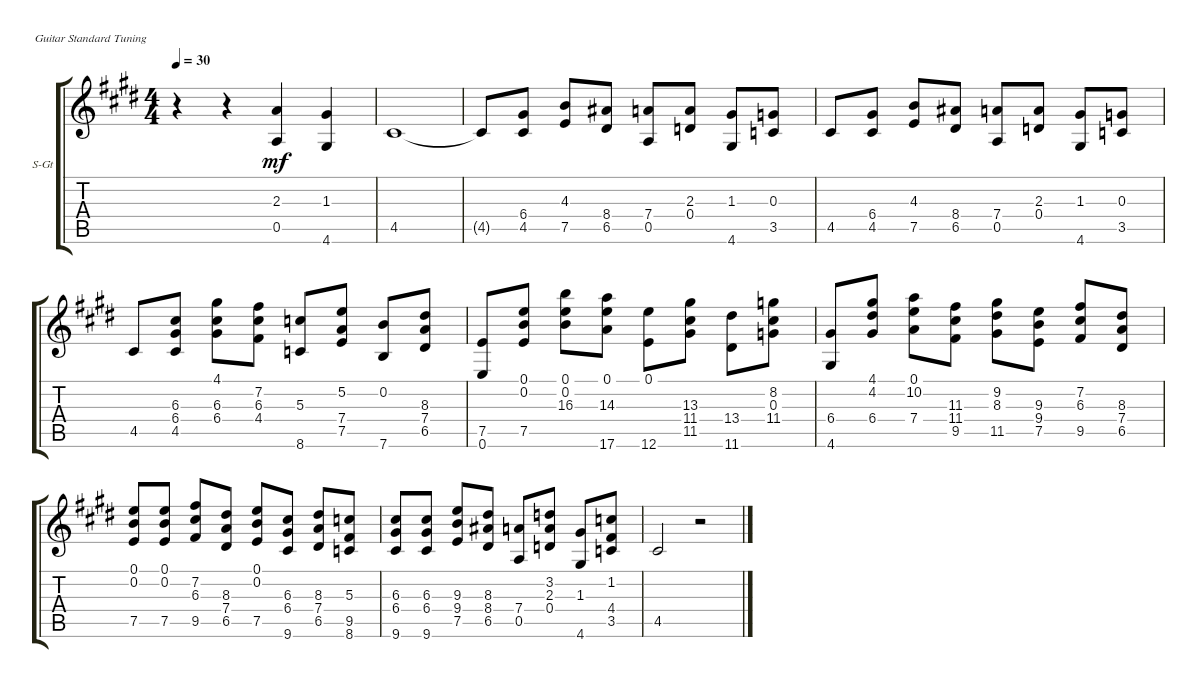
\defaultSystemsLayout 4
\bracketExtendMode groupsimilarinstruments
\firstSystemTrackNameOrientation horizontal
\otherSystemsTrackNameOrientation horizontal
\defaultBarNumberDisplay Hide
\track ("Steel Guitar [0]" "S-Gt") {instrument acousticguitarsteel}
\staff {score tabs}
\tuning (E4 B3 G3 D3 A2 E2)
\ts (4 4)
\tempo 30
\clef g2
\ks c#minor
r.4{dy mf instrument acousticguitarsteel} r.4 (0.5 2.3).4 (4.6 1.3).4 |
4.5.1 |
4.5{t}.8 (4.5 6.4).8 (7.5 4.3).8 (6.5 8.4).8 (0.5 7.4).8 (0.4 2.3).8 (4.6 1.3).8 (3.5 0.3).8 |
4.5.8 (4.5 6.4).8 (7.5 4.3).8 (6.5 8.4).8 (0.5 7.4).8 (0.4 2.3).8 (4.6 1.3).8 (3.5 0.3).8 |
4.5.8 (6.4 6.3 4.5).8 (6.3 4.1 6.4).8 (6.3 7.2 4.4).8 (8.6 5.3).8 (7.4 5.2 7.5).8 (7.6 0.2).8 (8.3 7.4 6.5).8 |
(0.6 7.5).8 (7.5 0.2 0.1).8 (0.2 0.1 16.3).8 (17.6 0.1 14.3).8 (12.6 0.1).8 (11.5 11.4 13.3).8 (11.6 13.4).8 (0.3 11.4 8.2).8 |
(4.6 6.4).8 (6.4 4.2 4.1).8 (7.4 0.1 10.2).8 (9.5 11.4 11.3).8 (11.5 8.3 9.2).8 (7.5 9.4 9.3).8 (9.5 6.3 7.2).8 (6.5 7.4 8.3).8 |
(7.5 0.2 0.1).8 (7.5 0.2 0.1).8 (9.5 6.3 7.2).8 (6.5 7.4 8.3).8 (7.5 0.2 0.1).8 (9.6 6.4 6.3).8 (6.5 7.4 8.3).8 (8.6 5.3 9.5).8 |
(9.6 6.4 6.3).8 (9.6 6.4 6.3).8 (7.5 9.4 9.3).8 (6.5 8.4 8.3).8 (0.5 7.4).8 (0.4 2.3 3.2).8 (4.6 1.3).8 (3.5 4.4 1.2).8 |
4.5.2 r.2
